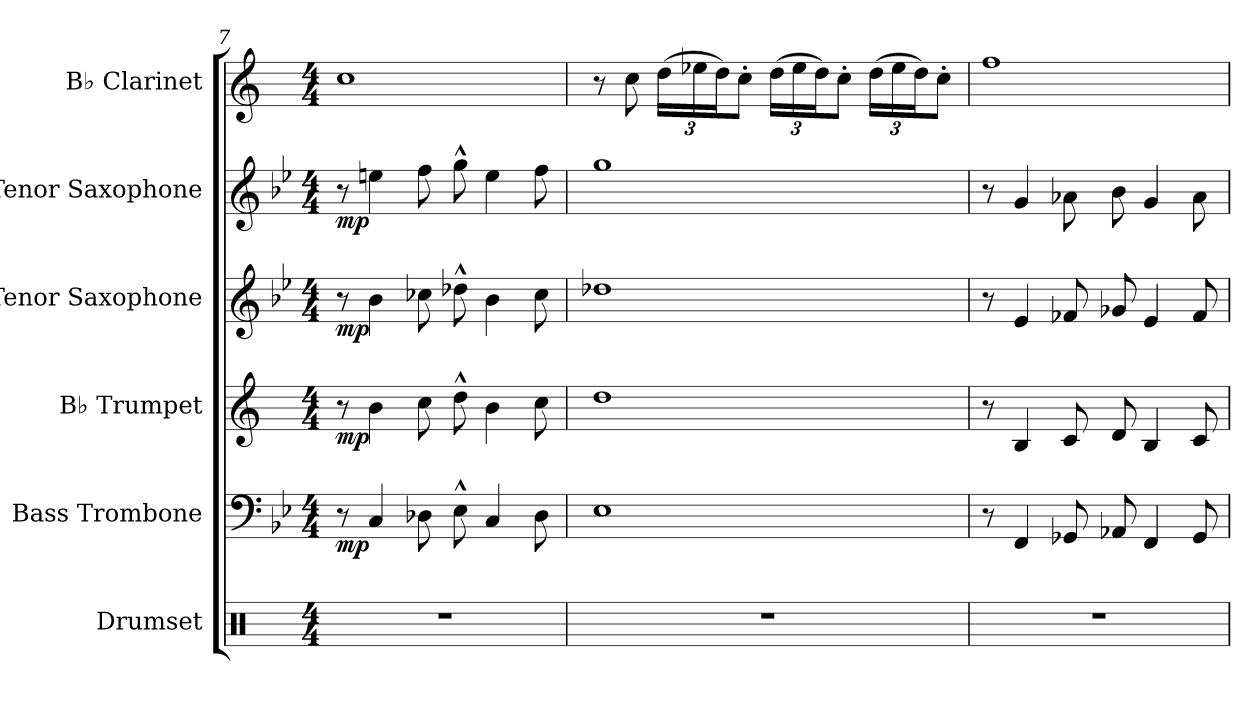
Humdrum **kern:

**kern	**kern	**dynam	**kern	**dynam	**kern	**dynam	**kern	**dynam	**kern
*part6	*part5	*part5	*part4	*part4	*part3	*part3	*part2	*part2	*part1
*staff6	*staff5	*staff5	*staff4	*staff4	*staff3	*staff3	*staff2	*staff2	*staff1
*I"Drumset	*I"Bass Trombone	*	*I"B♭ Trumpet	*	*I"Tenor Saxophone	*	*I"Tenor Saxophone	*	*I"B♭ Clarinet
*I'D. Set	*I'B. Tbn.	*	*I'B♭ Tpt.	*	*I'T. Sax.	*	*I'T. Sax.	*	*I'B♭ Cl.
*clefX	*clefF4	*	*clefG2	*	*clefG2	*	*clefG2	*	*clefG2
*	*	*	*ITrd1c2	*	*ITrd8c14	*	*ITrd8c14	*	*ITrd1c2
*k[]	*k[b-e-]	*	*k[b-e-]	*	*k[b-e-]	*	*k[b-e-]	*	*k[b-e-]
*M4/4	*M4/4	*	*M4/4	*	*M4/4	*	*M4/4	*	*M4/4
=7	=7	=7	=7	=7	=7	=7	=7	=7	=7
!	!	!LO:DY:b	!	!LO:DY:b	!	!LO:DY:b	!	!LO:DY:b	!
1r	8r	mp	8r	mp	8r	mp	8r	mp	1b-
.	4C/	.	4a\	.	4B-\	.	4en\	.	.
.	8D-X\	.	8b-\	.	8c-X\	.	8f\	.	.
.	8E-^^\	.	8cc^^\	.	8d-X^^\	.	8g^^\	.	.
.	4C/	.	4a\	.	4B-\	.	4e\	.	.
.	8D-\	.	8b-\	.	8c-\	.	8f\	.	.
!!LO:PB:g=z
=8	=8	=8	=8	=8	=8	=8	=8	=8	=8
1r	1E-	.	1cc	.	1d-X	.	1g	.	8r
.	.	.	.	.	.	.	.	.	8b-\
*	*	*	*	*	*	*	*	*	*Xbrackettup
.	.	.	.	.	.	.	.	.	(>24cc\LL
.	.	.	.	.	.	.	.	.	24dd-X\
.	.	.	.	.	.	.	.	.	24cc\J)
.	.	.	.	.	.	.	.	.	8b-'\J
.	.	.	.	.	.	.	.	.	(>24cc\LL
.	.	.	.	.	.	.	.	.	24dd-\
.	.	.	.	.	.	.	.	.	24cc\J)
.	.	.	.	.	.	.	.	.	8b-'\J
.	.	.	.	.	.	.	.	.	(>24cc\LL
.	.	.	.	.	.	.	.	.	24dd-\
.	.	.	.	.	.	.	.	.	24cc\J)
.	.	.	.	.	.	.	.	.	8b-'\J
=9	=9	=9	=9	=9	=9	=9	=9	=9	=9
1r	8r	.	8r	.	8r	.	8r	.	1ee-
.	4FF/	.	4A/	.	4E-/	.	4G/	.	.
.	8GG-X/	.	8B-/	.	8F-X/	.	8A-X\	.	.
.	8AA-X/	.	8c/	.	8G-X/	.	8B-\	.	.
.	4FF/	.	4A/	.	4E-/	.	4G/	.	.
.	8GG-/	.	8B-/	.	8F-/	.	8A-\	.	.
=	=	=	=	=	=	=	=	=	=
*-	*-	*-	*-	*-	*-	*-	*-	*-	*-
